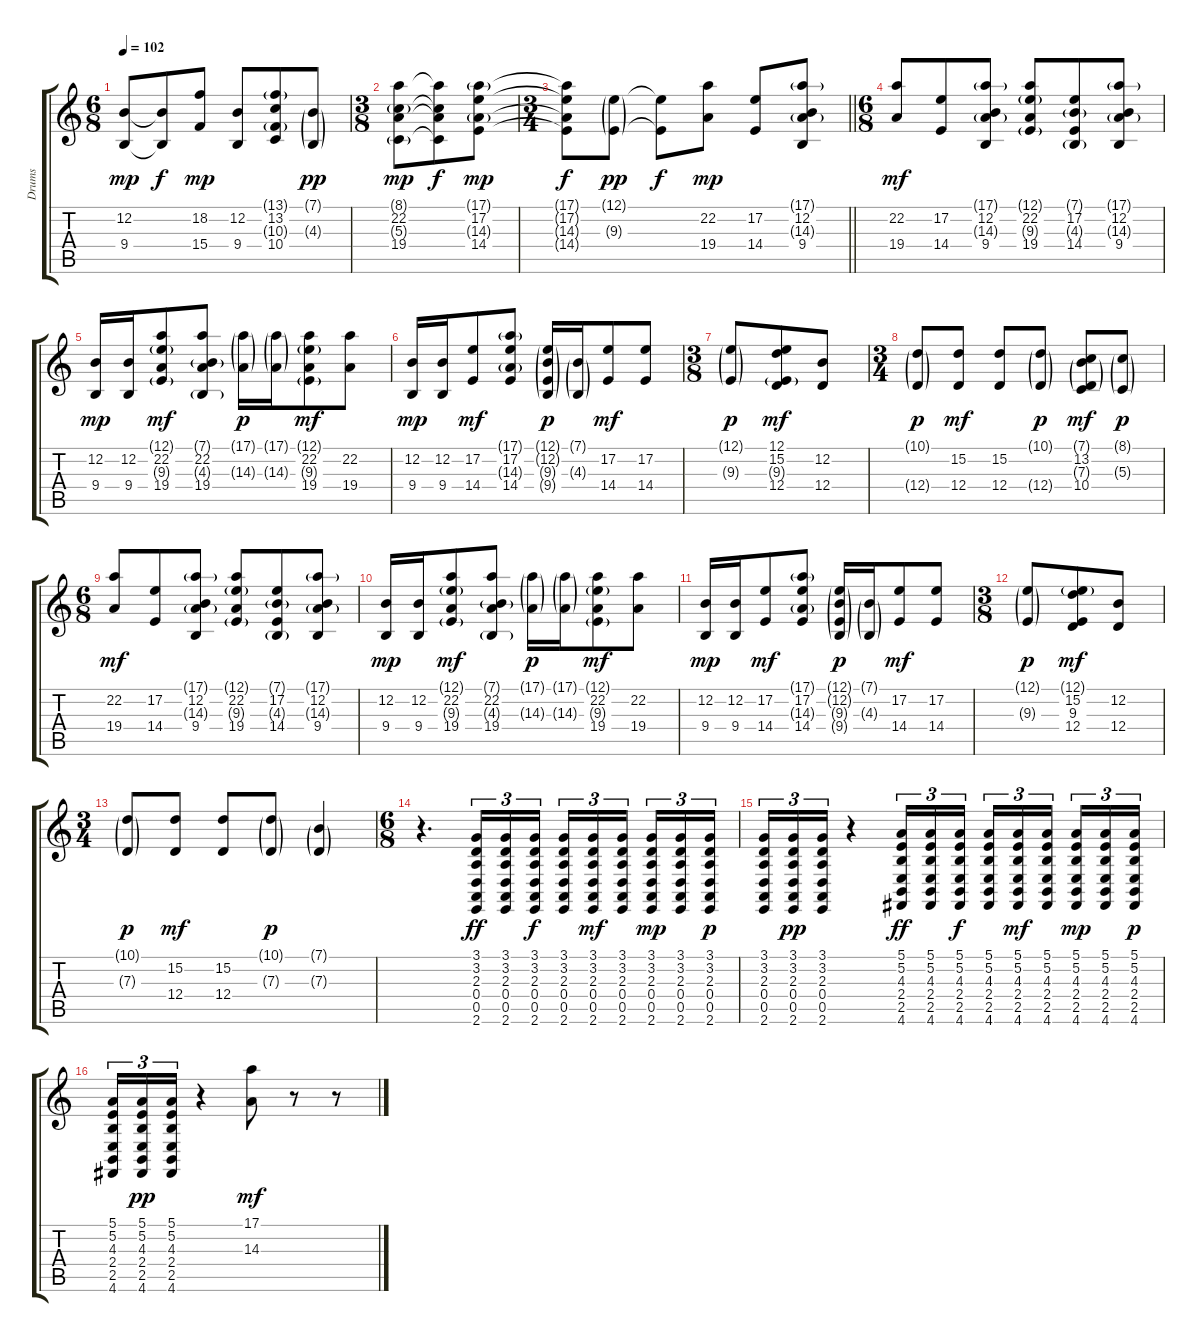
\track ("Drums" "Drums") {instrument agogo}
\staff {score tabs}
\tuning (E4 B3 G3 D3 A2 D2) {hide}
\ts (6 8)
\tempo 102
\clef g2
\ks c
(12.2 9.4).8{dy mp} (12.2{t} 9.4{t}).8{dy f} (18.2 15.4).8{dy mp} (12.2 9.4).8 (13.1{g} 13.2 10.3{g} 10.4).8 (7.1{g} 4.3{g}).8{dy pp} |
\ts (3 8)
(8.1{g} 22.2 5.3{g} 19.4).8{dy mp} (8.1{t} 22.2{t} 5.3{t} 19.4{t}).8{dy f} (17.1{g} 17.2 14.3{g} 14.4).8{dy mp} |
\ts (3 4)
\barLineRight lightlight
(17.1{t} 17.2{t} 14.3{t} 14.4{t}).8{dy f} (12.1{g} 9.3{g}).8{dy pp} (12.1{t} 9.3{t}).8{dy f} (22.2 19.4).8{dy mp} (17.2 14.4).8 (17.1{g} 12.2 14.3{g} 9.4).8 |
\ts (6 8)
(22.2 19.4).8{dy mf} (17.2 14.4).8 (17.1{g} 12.2 14.3{g} 9.4).8 (12.1{g} 22.2 9.3{g} 19.4).8 (7.1{g} 17.2 4.3{g} 14.4).8 (17.1{g} 12.2 14.3{g} 9.4).8 |
(12.2 9.4).16{dy mp} (12.2 9.4).16 (12.1{g} 22.2 9.3{g} 19.4).8{dy mf} (7.1{g} 22.2 4.3{g} 19.4).8 (17.1{g} 14.3{g}).16{dy p} (17.1{g} 14.3{g}).16 (12.1{g} 22.2 9.3{g} 19.4).8{dy mf} (22.2 19.4).8 |
(12.2 9.4).16{dy mp} (12.2 9.4).16 (17.2 14.4).8{dy mf} (17.1{g} 17.2 14.3{g} 14.4).8 (12.1{g} 12.2{g} 9.3{g} 9.4{g}).16{dy p} (7.1{g} 4.3{g}).16 (17.2 14.4).8{dy mf} (17.2 14.4).8 |
\ts (3 8)
(12.1{g} 9.3{g}).8{dy p} (12.1 15.2 9.3{g} 12.4).8{dy mf} (12.2 12.4).8 |
\ts (3 4)
(10.1{g} 12.4{g}).8{dy p} (15.2 12.4).8{dy mf} (15.2 12.4).8 (10.1{g} 12.4{g}).8{dy p} (7.1{g} 13.2 7.3{g} 10.4).8{dy mf} (8.1{g} 5.3{g}).8{dy p} |
\ts (6 8)
(22.2 19.4).8{dy mf} (17.2 14.4).8 (17.1{g} 12.2 14.3{g} 9.4).8 (12.1{g} 22.2 9.3{g} 19.4).8 (7.1{g} 17.2 4.3{g} 14.4).8 (17.1{g} 12.2 14.3{g} 9.4).8 |
(12.2 9.4).16{dy mp} (12.2 9.4).16 (12.1{g} 22.2 9.3{g} 19.4).8{dy mf} (7.1{g} 22.2 4.3{g} 19.4).8 (17.1{g} 14.3{g}).16{dy p} (17.1{g} 14.3{g}).16 (12.1{g} 22.2 9.3{g} 19.4).8{dy mf} (22.2 19.4).8 |
(12.2 9.4).16{dy mp} (12.2 9.4).16 (17.2 14.4).8{dy mf} (17.1{g} 17.2 14.3{g} 14.4).8 (12.1{g} 12.2{g} 9.3{g} 9.4{g}).16{dy p} (7.1{g} 4.3{g}).16 (17.2 14.4).8{dy mf} (17.2 14.4).8 |
\ts (3 8)
(12.1{g} 9.3{g}).8{dy p} (12.1{g} 15.2 9.3 12.4).8{dy mf} (12.2 12.4).8 |
\ts (3 4)
(10.1{g} 7.3{g}).8{dy p} (15.2 12.4).8{dy mf} (15.2 12.4).8 (10.1{g} 7.3{g}).8{dy p} (7.1{g} 7.3{g}).4 |
\ts (6 8)
r.4{d instrument tinklebell} (3.1 3.2 2.3 0.4 0.5 2.6).16{tu (3 2) dy ff} (3.1 3.2 2.3 0.4 0.5 2.6).16{tu (3 2)} (3.1 3.2 2.3 0.4 0.5 2.6).16{tu (3 2) dy f beam splitsecondary} (3.1 3.2 2.3 0.4 0.5 2.6).16{tu (3 2)} (3.1 3.2 2.3 0.4 0.5 2.6).16{tu (3 2) dy mf} (3.1 3.2 2.3 0.4 0.5 2.6).16{tu (3 2) beam splitsecondary} (3.1 3.2 2.3 0.4 0.5 2.6).16{tu (3 2) dy mp} (3.1 3.2 2.3 0.4 0.5 2.6).16{tu (3 2)} (3.1 3.2 2.3 0.4 0.5 2.6).16{tu (3 2) dy p} |
(3.1 3.2 2.3 0.4 0.5 2.6).16{tu (3 2)} (3.1 3.2 2.3 0.4 0.5 2.6).16{tu (3 2) dy pp} (3.1 3.2 2.3 0.4 0.5 2.6).16{tu (3 2)} r.4 (5.1 5.2 4.3 2.4 2.5 4.6).16{tu (3 2) dy ff} (5.1 5.2 4.3 2.4 2.5 4.6).16{tu (3 2)} (5.1 5.2 4.3 2.4 2.5 4.6).16{tu (3 2) dy f beam splitsecondary} (5.1 5.2 4.3 2.4 2.5 4.6).16{tu (3 2)} (5.1 5.2 4.3 2.4 2.5 4.6).16{tu (3 2) dy mf} (5.1 5.2 4.3 2.4 2.5 4.6).16{tu (3 2) beam splitsecondary} (5.1 5.2 4.3 2.4 2.5 4.6).16{tu (3 2) dy mp} (5.1 5.2 4.3 2.4 2.5 4.6).16{tu (3 2)} (5.1 5.2 4.3 2.4 2.5 4.6).16{tu (3 2) dy p} |
(5.1 5.2 4.3 2.4 2.5 4.6).16{tu (3 2)} (5.1 5.2 4.3 2.4 2.5 4.6).16{tu (3 2) dy pp} (5.1 5.2 4.3 2.4 2.5 4.6).16{tu (3 2)} r.4{instrument pad5bowed} (17.1 14.3).8{dy mf} r.8 r.8
